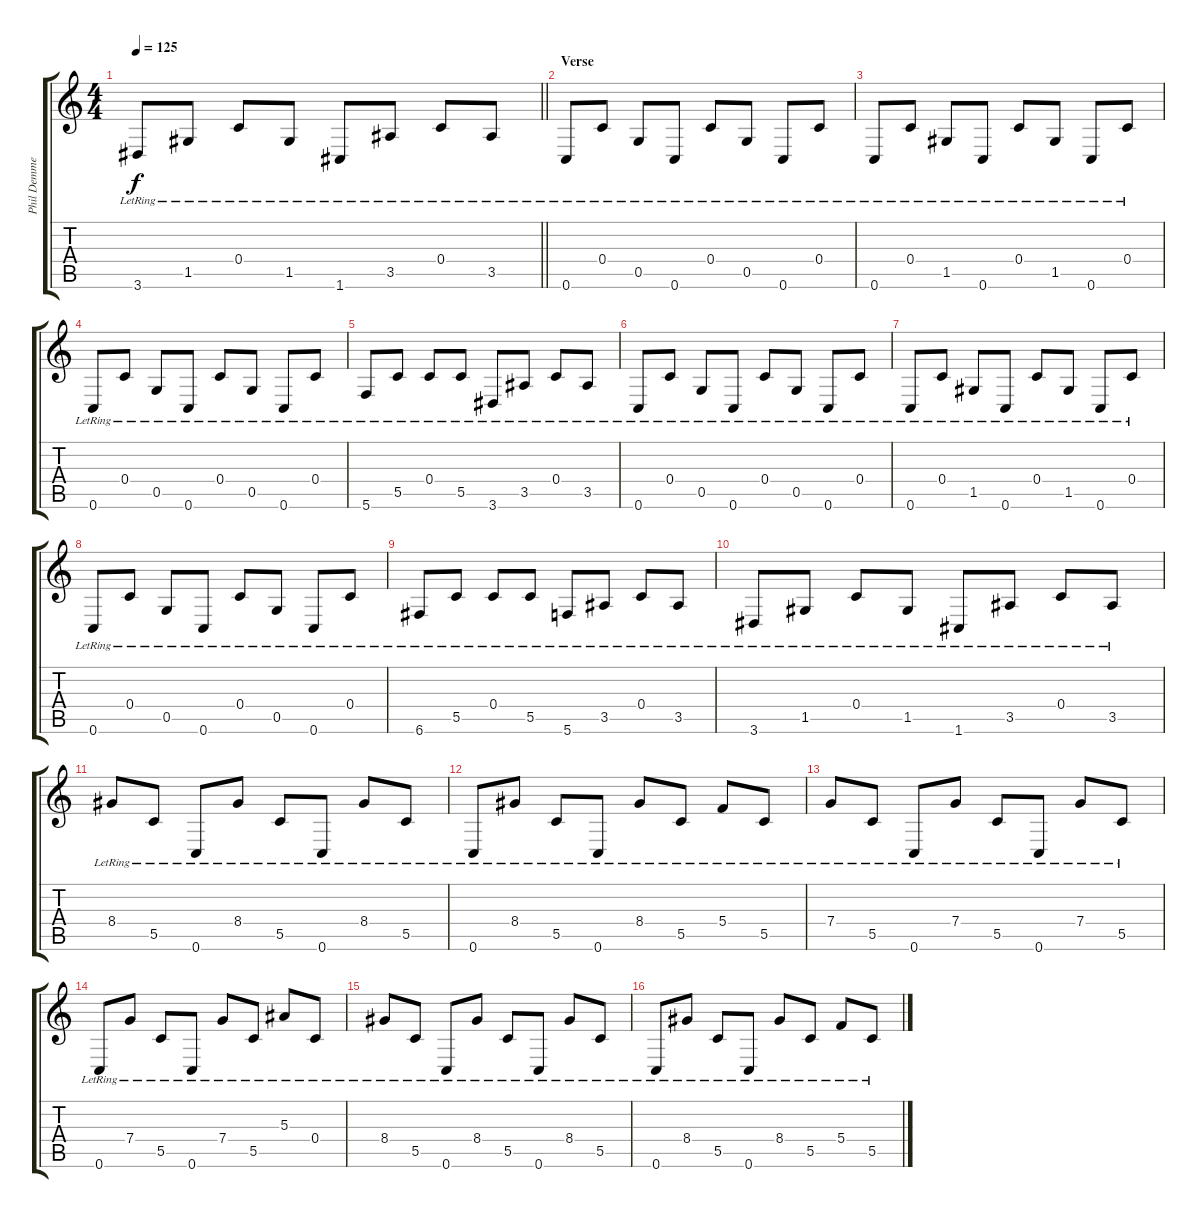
\track ("Phil Demmel cl" "Phil Demme") {instrument acousticguitarsteel}
\staff {score tabs}
\tuning (D4 A3 F3 C3 G2 C2) {hide}
\ts (4 4)
\tempo 125
\clef g2
\barLineRight lightlight
\ks c
3.6{lr}.8{dy f} 1.5{lr}.8 0.4{lr}.8 1.5{lr}.8 1.6{lr}.8 3.5{lr}.8 0.4{lr}.8 3.5{lr}.8 |
\section ("" "Verse")
0.6{lr}.8 0.4{lr}.8 0.5{lr}.8 0.6{lr}.8 0.4{lr}.8 0.5{lr}.8 0.6{lr}.8 0.4{lr}.8 |
0.6{lr}.8 0.4{lr}.8 1.5{lr}.8 0.6{lr}.8 0.4{lr}.8 1.5{lr}.8 0.6{lr}.8 0.4{lr}.8 |
0.6{lr}.8 0.4{lr}.8 0.5{lr}.8 0.6{lr}.8 0.4{lr}.8 0.5{lr}.8 0.6{lr}.8 0.4{lr}.8 |
5.6{lr}.8 5.5{lr}.8 0.4{lr}.8 5.5{lr}.8 3.6{lr}.8 3.5{lr}.8 0.4{lr}.8 3.5{lr}.8 |
0.6{lr}.8 0.4{lr}.8 0.5{lr}.8 0.6{lr}.8 0.4{lr}.8 0.5{lr}.8 0.6{lr}.8 0.4{lr}.8 |
0.6{lr}.8 0.4{lr}.8 1.5{lr}.8 0.6{lr}.8 0.4{lr}.8 1.5{lr}.8 0.6{lr}.8 0.4{lr}.8 |
0.6{lr}.8 0.4{lr}.8 0.5{lr}.8 0.6{lr}.8 0.4{lr}.8 0.5{lr}.8 0.6{lr}.8 0.4{lr}.8 |
6.6{lr}.8 5.5{lr}.8 0.4{lr}.8 5.5{lr}.8 5.6{lr}.8 3.5{lr}.8 0.4{lr}.8 3.5{lr}.8 |
3.6{lr}.8 1.5{lr}.8 0.4{lr}.8 1.5{lr}.8 1.6{lr}.8 3.5{lr}.8 0.4{lr}.8 3.5{lr}.8 |
8.4{lr}.8 5.5{lr}.8 0.6{lr}.8 8.4{lr}.8 5.5{lr}.8 0.6{lr}.8 8.4{lr}.8 5.5{lr}.8 |
0.6{lr}.8 8.4{lr}.8 5.5{lr}.8 0.6{lr}.8 8.4{lr}.8 5.5{lr}.8 5.4{lr}.8 5.5{lr}.8 |
7.4{lr}.8 5.5{lr}.8 0.6{lr}.8 7.4{lr}.8 5.5{lr}.8 0.6{lr}.8 7.4{lr}.8 5.5{lr}.8 |
0.6{lr}.8 7.4{lr}.8 5.5{lr}.8 0.6{lr}.8 7.4{lr}.8 5.5{lr}.8 5.3{lr}.8 0.4{lr}.8 |
8.4{lr}.8 5.5{lr}.8 0.6{lr}.8 8.4{lr}.8 5.5{lr}.8 0.6{lr}.8 8.4{lr}.8 5.5{lr}.8 |
0.6{lr}.8 8.4{lr}.8 5.5{lr}.8 0.6{lr}.8 8.4{lr}.8 5.5{lr}.8 5.4{lr}.8 5.5{lr}.8
